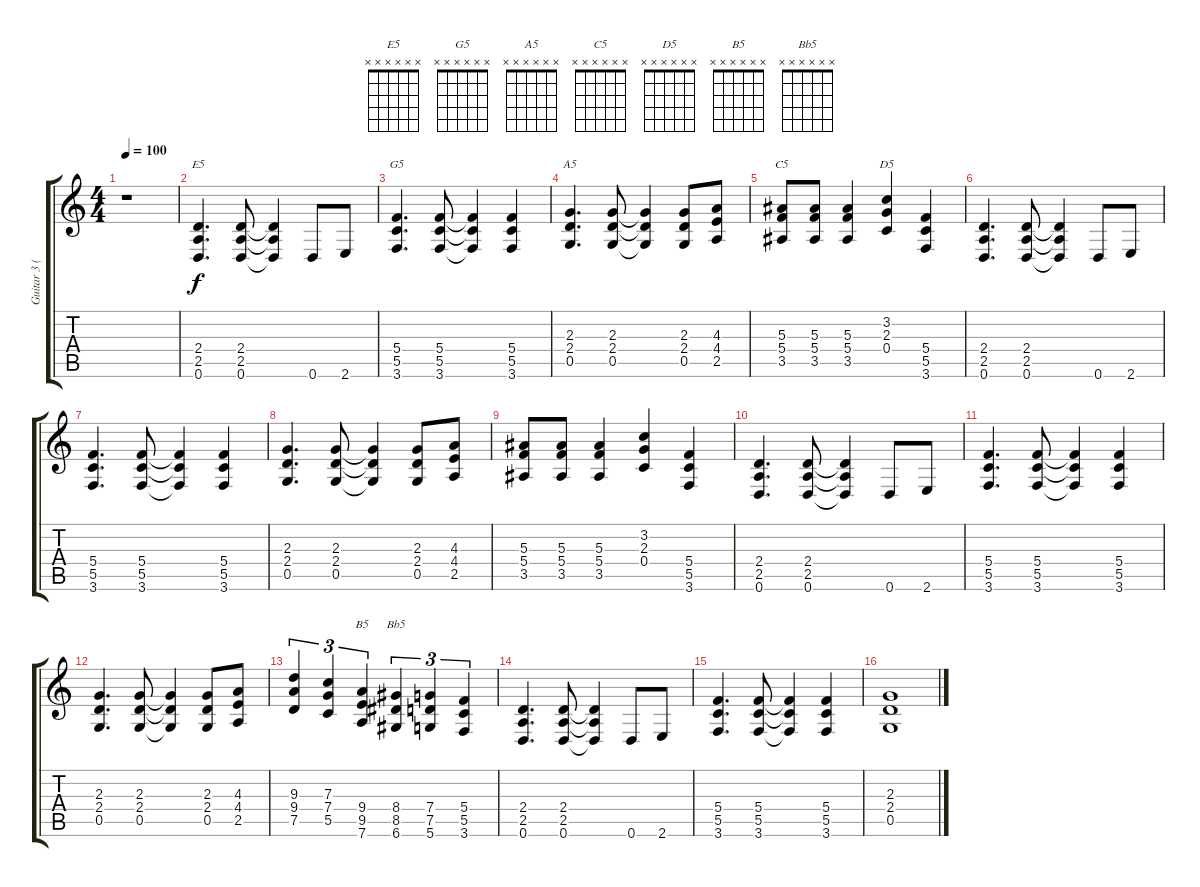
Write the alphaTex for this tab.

\track ("Guitar 3 (Slash)" "Guitar 3 (") {instrument electricguitarjazz}
\staff {score tabs}
\tuning (D4 A3 F3 C3 G2 D2) {hide}
\chord ("E5" x x x x x x)
\chord ("G5" x x x x x x)
\chord ("A5" x x x x x x)
\chord ("C5" x x x x x x)
\chord ("D5" x x x x x x)
\chord ("B5" x x x x x x)
\chord ("Bb5" x x x x x x)
\ts (4 4)
\tempo 100
\clef g2
\ks c
r.1{dy f} |
(2.4 2.5 0.6).4{d ch "E5" instrument overdrivenguitar} (2.4 2.5 0.6).8 (2.4{t} 2.5{t} 0.6{t}).4 0.6.8 2.6.8 |
(5.4 5.5 3.6).4{d ch "G5"} (5.4 5.5 3.6).8 (5.4{t} 5.5{t} 3.6{t}).4 (5.4 5.5 3.6).4 |
(2.3 2.4 0.5).4{d ch "A5"} (2.3 2.4 0.5).8 (2.3{t} 2.4{t} 0.5{t}).4 (2.3 2.4 0.5).8 (4.3 4.4 2.5).8 |
(5.3 5.4 3.5).8{ch "C5"} (5.3 5.4 3.5).8 (5.3 5.4 3.5).4 (3.2 2.3 0.4).4{ch "D5"} (5.4 5.5 3.6).4 |
(2.4 2.5 0.6).4{d} (2.4 2.5 0.6).8 (2.4{t} 2.5{t} 0.6{t}).4 0.6.8 2.6.8 |
(5.4 5.5 3.6).4{d} (5.4 5.5 3.6).8 (5.4{t} 5.5{t} 3.6{t}).4 (5.4 5.5 3.6).4 |
(2.3 2.4 0.5).4{d} (2.3 2.4 0.5).8 (2.3{t} 2.4{t} 0.5{t}).4 (2.3 2.4 0.5).8 (4.3 4.4 2.5).8 |
(5.3 5.4 3.5).8 (5.3 5.4 3.5).8 (5.3 5.4 3.5).4 (3.2 2.3 0.4).4 (5.4 5.5 3.6).4 |
(2.4 2.5 0.6).4{d} (2.4 2.5 0.6).8 (2.4{t} 2.5{t} 0.6{t}).4 0.6.8 2.6.8 |
(5.4 5.5 3.6).4{d} (5.4 5.5 3.6).8 (5.4{t} 5.5{t} 3.6{t}).4 (5.4 5.5 3.6).4 |
(2.3 2.4 0.5).4{d} (2.3 2.4 0.5).8 (2.3{t} 2.4{t} 0.5{t}).4 (2.3 2.4 0.5).8 (4.3 4.4 2.5).8 |
(9.3 9.4 7.5).4{tu (3 2)} (7.3 7.4 5.5).4{tu (3 2)} (9.4 9.5 7.6).4{tu (3 2) ch "B5"} (8.4 8.5 6.6).4{tu (3 2) ch "Bb5"} (7.4 7.5 5.6).4{tu (3 2)} (5.4 5.5 3.6).4{tu (3 2)} |
(2.4 2.5 0.6).4{d} (2.4 2.5 0.6).8 (2.4{t} 2.5{t} 0.6{t}).4 0.6.8 2.6.8 |
(5.4 5.5 3.6).4{d} (5.4 5.5 3.6).8 (5.4{t} 5.5{t} 3.6{t}).4 (5.4 5.5 3.6).4 |
(2.3 2.4 0.5).1
